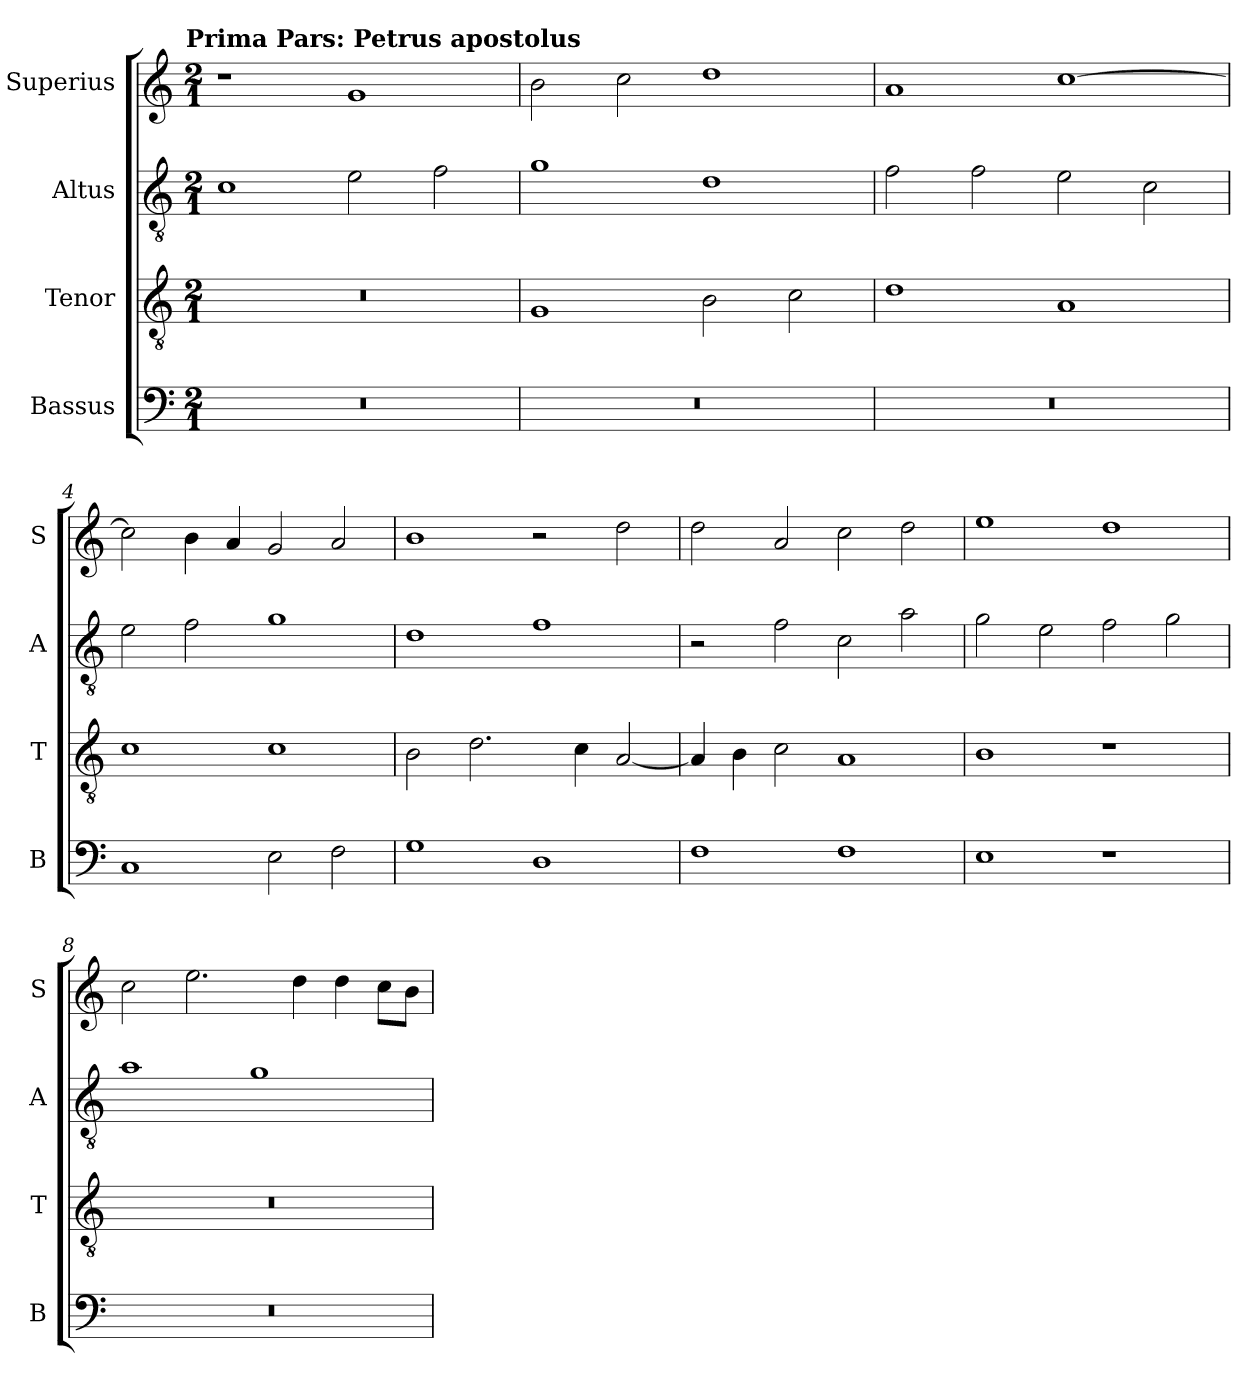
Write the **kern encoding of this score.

**kern	**kern	**kern	**kern
*part4	*part3	*part2	*part1
*staff4	*staff3	*staff2	*staff1
*I"Bassus	*I"Tenor	*I"Altus	*I"Superius
*I'B	*I'T	*I'A	*I'S
*clefF4	*clefGv2	*clefGv2	*clefG2
*k[]	*k[]	*k[]	*k[]
*C:	*C:	*C:	*C:
!!LO:TX:omd:t=Prima Pars&colon; Petrus apostolus
*M2/1	*M2/1	*M2/1	*M2/1
=1	=1	=1	=1
0r	0r	1c	1r
.	.	2e	1g
.	.	2f	.
=2	=2	=2	=2
0r	1G	1g	2b
.	.	.	2cc
.	2B	1d	1dd
.	2c	.	.
=3	=3	=3	=3
0r	1d	2f	1a
.	.	2f	.
.	1A	2e	[1cc
.	.	2c	.
=4	=4	=4	=4
1C	1c	2e	2cc]
.	.	2f	4b
.	.	.	4a
2E	1c	1g	2g
2F	.	.	2a
=5	=5	=5	=5
1G	2B	1d	1b
.	2.d	.	.
1D	.	1f	2r
.	4c	.	.
.	[2A	.	2dd
=6	=6	=6	=6
1F	4A]	2r	2dd
.	4B	.	.
.	2c	2f	2a
1F	1A	2c	2cc
.	.	2a	2dd
=7	=7	=7	=7
1E	1B	2g	1ee
.	.	2e	.
1r	1r	2f	1dd
.	.	2g	.
=8	=8	=8	=8
0r	0r	1a	2cc
.	.	.	2.ee
.	.	1g	.
.	.	.	4dd
.	.	.	4dd
.	.	.	8ccL
.	.	.	8bJ
=	=	=	=
*-	*-	*-	*-
